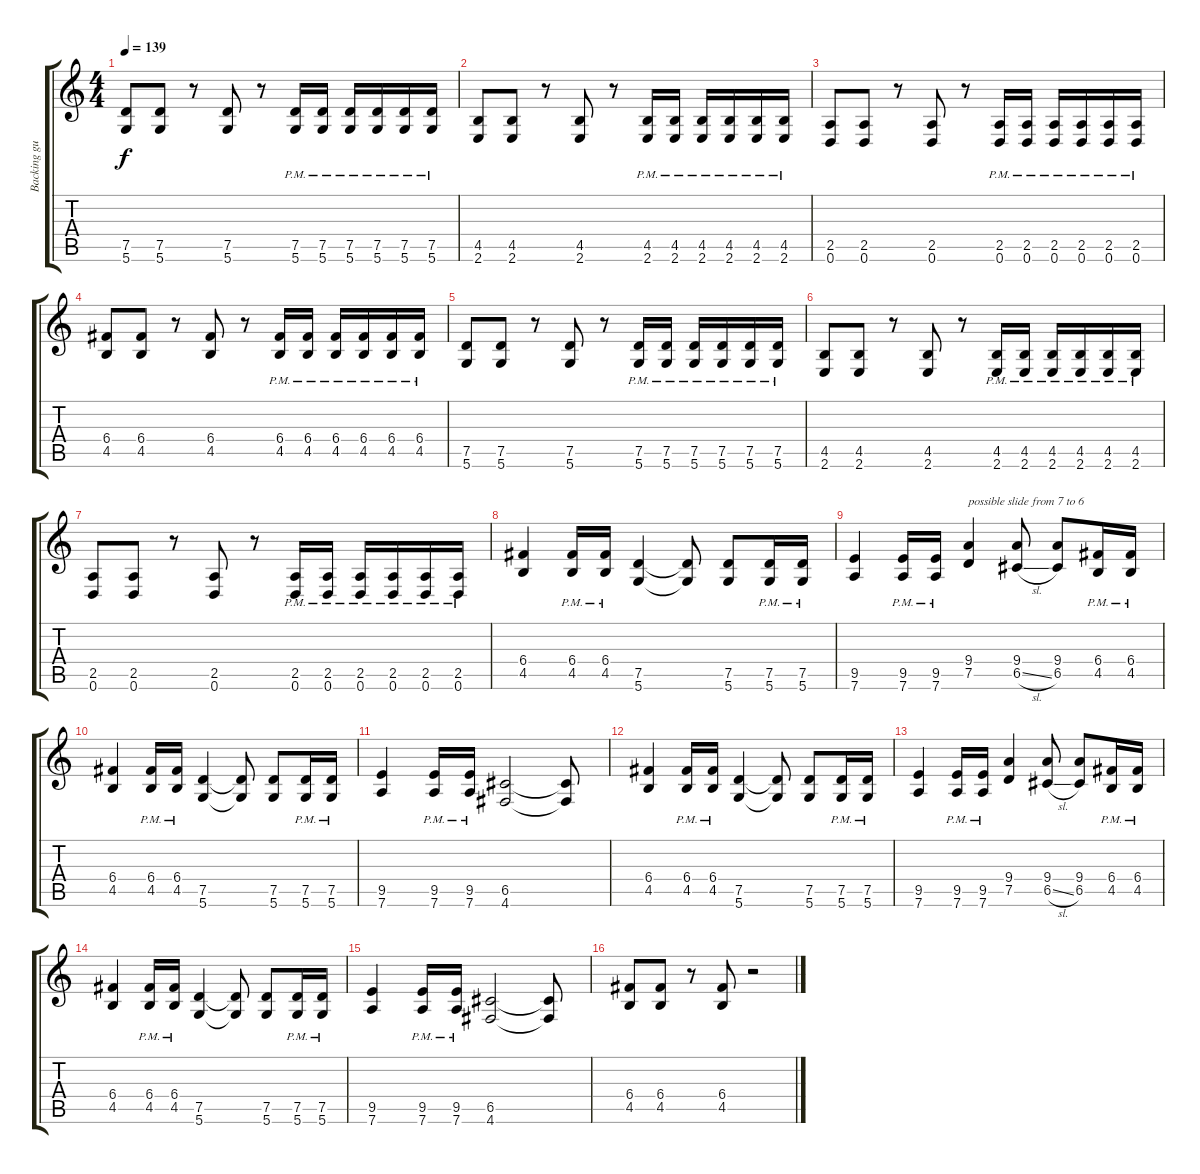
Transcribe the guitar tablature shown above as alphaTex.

\track ("Backing guitar" "Backing gu") {instrument distortionguitar}
\staff {score tabs}
\tuning (D4 A3 F3 C3 G2 D2) {hide}
\ts (4 4)
\tempo 139
\clef g2
\ks c
(7.5 5.6).8{dy f} (7.5 5.6).8 r.8 (7.5 5.6).8 r.8 (7.5{pm} 5.6{pm}).16 (7.5{pm} 5.6{pm}).16 (7.5{pm} 5.6{pm}).16 (7.5{pm} 5.6{pm}).16 (7.5{pm} 5.6{pm}).16 (7.5{pm} 5.6{pm}).16 |
(4.5 2.6).8 (4.5 2.6).8 r.8 (4.5 2.6).8 r.8 (4.5{pm} 2.6{pm}).16 (4.5{pm} 2.6{pm}).16 (4.5{pm} 2.6{pm}).16 (4.5{pm} 2.6{pm}).16 (4.5{pm} 2.6{pm}).16 (4.5{pm} 2.6{pm}).16 |
(2.5 0.6).8 (2.5 0.6).8 r.8 (2.5 0.6).8 r.8 (2.5{pm} 0.6{pm}).16 (2.5{pm} 0.6{pm}).16 (2.5{pm} 0.6{pm}).16 (2.5{pm} 0.6{pm}).16 (2.5{pm} 0.6{pm}).16 (2.5{pm} 0.6{pm}).16 |
(6.4 4.5).8 (6.4 4.5).8 r.8 (6.4 4.5).8 r.8 (6.4{pm} 4.5{pm}).16 (6.4{pm} 4.5{pm}).16 (6.4{pm} 4.5{pm}).16 (6.4{pm} 4.5{pm}).16 (6.4{pm} 4.5{pm}).16 (6.4{pm} 4.5{pm}).16 |
(7.5 5.6).8 (7.5 5.6).8 r.8 (7.5 5.6).8 r.8 (7.5{pm} 5.6{pm}).16 (7.5{pm} 5.6{pm}).16 (7.5{pm} 5.6{pm}).16 (7.5{pm} 5.6{pm}).16 (7.5{pm} 5.6{pm}).16 (7.5{pm} 5.6{pm}).16 |
(4.5 2.6).8 (4.5 2.6).8 r.8 (4.5 2.6).8 r.8 (4.5{pm} 2.6{pm}).16 (4.5{pm} 2.6{pm}).16 (4.5{pm} 2.6{pm}).16 (4.5{pm} 2.6{pm}).16 (4.5{pm} 2.6{pm}).16 (4.5{pm} 2.6{pm}).16 |
(2.5 0.6).8 (2.5 0.6).8 r.8 (2.5 0.6).8 r.8 (2.5{pm} 0.6{pm}).16 (2.5{pm} 0.6{pm}).16 (2.5{pm} 0.6{pm}).16 (2.5{pm} 0.6{pm}).16 (2.5{pm} 0.6{pm}).16 (2.5{pm} 0.6{pm}).16 |
(6.4 4.5).4 (6.4 4.5{pm}).16 (6.4 4.5{pm}).16 (7.5 5.6).4 (7.5{t} 5.6{t}).8 (7.5 5.6).8 (7.5 5.6{pm}).16 (7.5 5.6{pm}).16 |
(9.5 7.6).4 (9.5{pm} 7.6{pm}).16 (9.5{pm} 7.6{pm}).16 (9.4 7.5).4{txt "possible slide from 7 to 6"} (9.4 6.5{sl}).8 (9.4 6.5).8 (6.4{pm} 4.5{pm}).16 (6.4{pm} 4.5{pm}).16 |
(6.4 4.5).4 (6.4 4.5{pm}).16 (6.4 4.5{pm}).16 (7.5 5.6).4 (7.5{t} 5.6{t}).8 (7.5 5.6).8 (7.5 5.6{pm}).16 (7.5 5.6{pm}).16 |
(9.5 7.6).4 (9.5{pm} 7.6{pm}).16 (9.5{pm} 7.6{pm}).16 (6.5 4.6).2 (6.5{t} 4.6{t}).8 |
(6.4 4.5).4 (6.4 4.5{pm}).16 (6.4 4.5{pm}).16 (7.5 5.6).4 (7.5{t} 5.6{t}).8 (7.5 5.6).8 (7.5 5.6{pm}).16 (7.5 5.6{pm}).16 |
(9.5 7.6).4 (9.5{pm} 7.6{pm}).16 (9.5{pm} 7.6{pm}).16 (9.4 7.5).4 (9.4 6.5{sl}).8 (9.4 6.5).8 (6.4{pm} 4.5{pm}).16 (6.4{pm} 4.5{pm}).16 |
(6.4 4.5).4 (6.4 4.5{pm}).16 (6.4 4.5{pm}).16 (7.5 5.6).4 (7.5{t} 5.6{t}).8 (7.5 5.6).8 (7.5 5.6{pm}).16 (7.5 5.6{pm}).16 |
(9.5 7.6).4 (9.5{pm} 7.6{pm}).16 (9.5{pm} 7.6{pm}).16 (6.5 4.6).2 (6.5{t} 4.6{t}).8 |
(6.4 4.5).8 (6.4 4.5).8 r.8 (6.4 4.5).8 r.2
